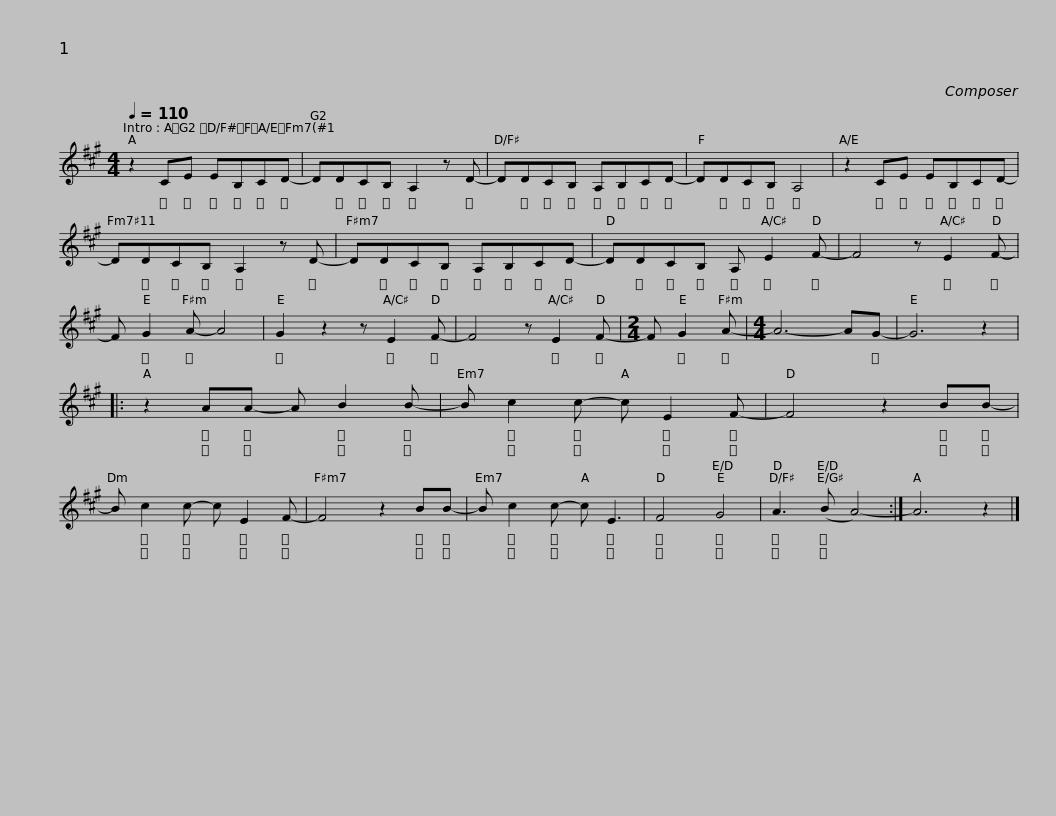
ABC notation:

X:1
L:1/8
Q:1/4=110
M:4/4
I:linebreak $
K:A
V:1 treble
V:1
 z2 CE EB,CD- | DDCB, A,2 z D- | DDCB, A,B,CD- | DDCB, A,4 |$ z2 CE EB,CD- | %5
 DDCB, A,2 z D- | DDCB, A,B,CD- | DDCB, A, E2 F- | F4 z E2 F- |$ F G2 A- A4 | %10
 G2 z2 z E2 F- | F4 z E2 F- |$[M:2/4] F G2 A- |[M:4/4] A6- AG- | G6 z2 |: %15
 z2 AA- A B2 B- |$ B c2 c- c E2 F- | F4 z2 BB- | B c2 c- c E2 F- | F4 z2 BB- |$ %20
 B c2 c- c E3 | F4 G4 | A3 (B A4-) :| A6 z2 |] %24
